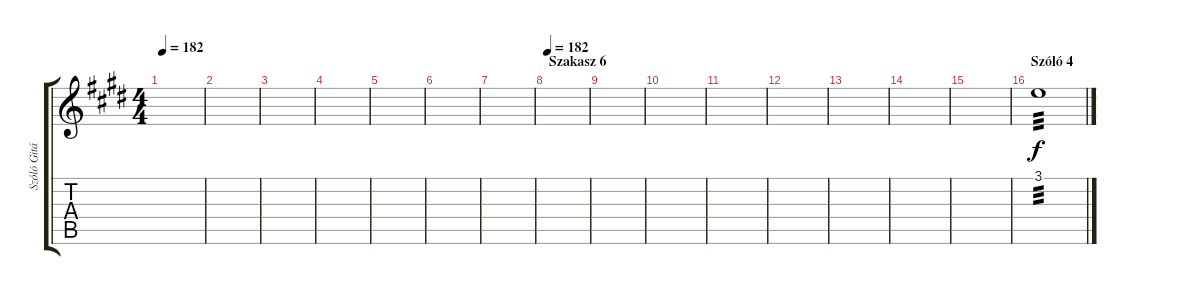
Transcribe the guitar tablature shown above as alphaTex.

\track ("Szóló Gitár" "Szóló Gitá") {instrument overdrivenguitar}
\staff {score tabs}
\tuning (Db4 Ab3 E3 B2 Gb2 Db2) {hide}
\ts (4 4)
\tempo 182
\clef g2
\ks c#minor
|
|
|
|
|
|
|
\section ("" "Szakasz 6")
\tempo 182
|
|
|
|
|
|
|
|
\section ("" "Szóló 4")
3.1.1{tp 3}
